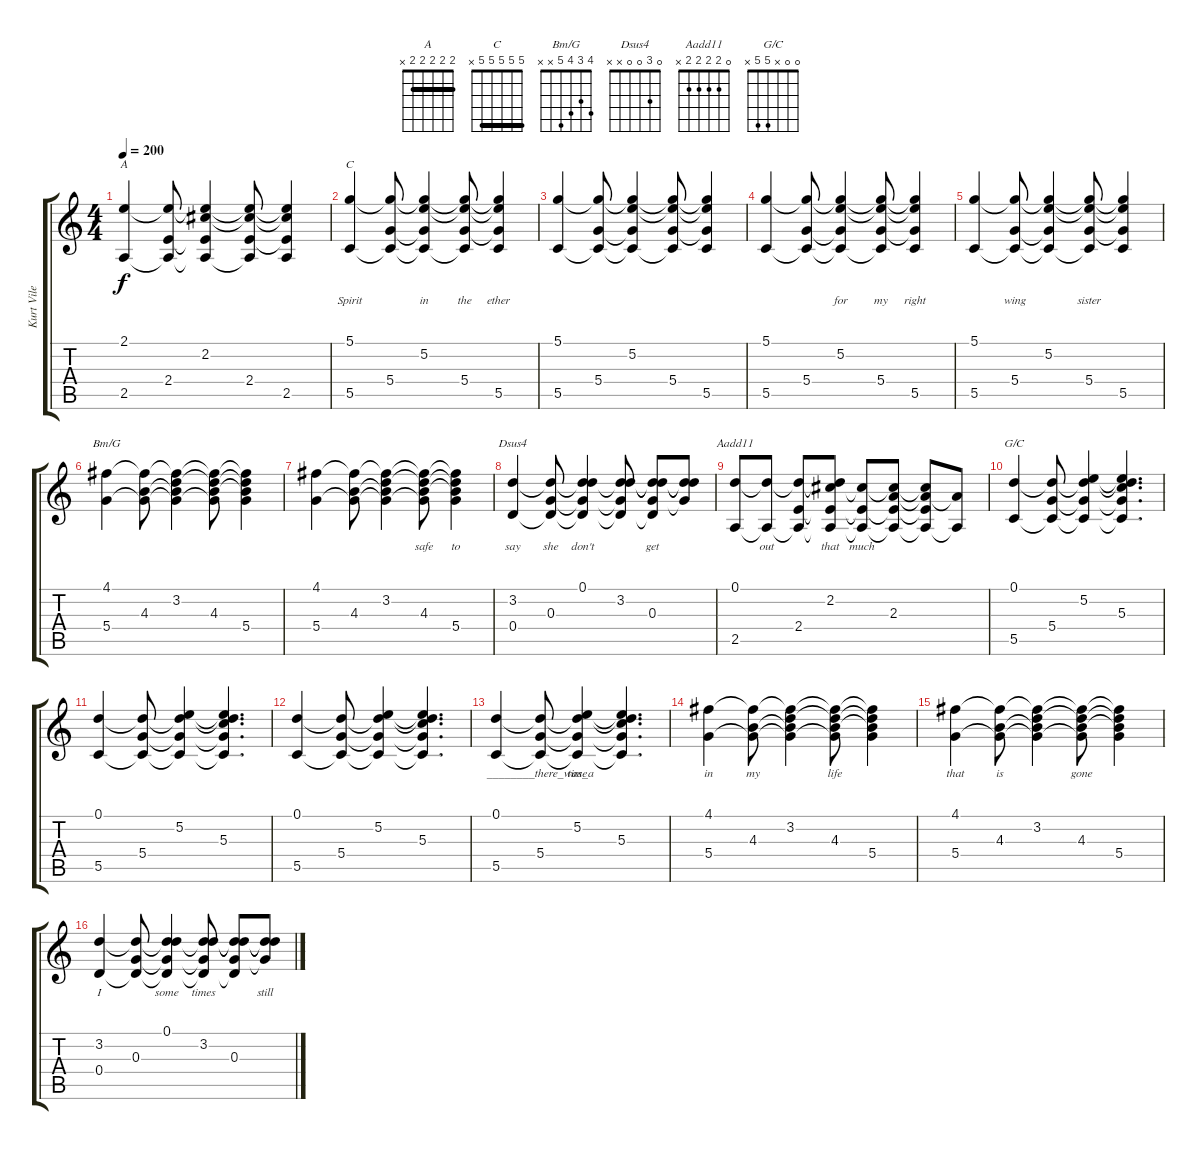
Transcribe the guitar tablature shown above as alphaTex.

\track ("Kurt Vile - Guitar" "Kurt Vile ") {instrument acousticguitarsteel}
\staff {score tabs}
\tuning (D4 B3 G3 D3 G2 D2) {hide}
\chord ("A" 2 2 2 2 2 x) {barre 2}
\chord ("C" 5 5 5 5 5 x) {barre 5}
\chord ("Bm/G" 4 3 4 5 x x)
\chord ("Dsus4" 0 3 0 0 x x)
\chord ("Aadd11" 0 2 2 2 2 x)
\chord ("G/C" 0 0 x 5 5 x)
\ts (4 4)
\tempo 200
\clef g2
\ks c
(2.1 2.5).4{ch "A" lyrics (0 "") lyrics (1 "") lyrics (2 "") lyrics (3 "") lyrics (4 "") dy f} (2.1{t} 2.4 2.5{t}).8{lyrics (0 "") lyrics (1 "") lyrics (2 "") lyrics (3 "") lyrics (4 "")} (2.1{t} 2.2 2.4{t} 2.5{t}).4{lyrics (0 "") lyrics (1 "") lyrics (2 "") lyrics (3 "") lyrics (4 "")} (2.1{t} 2.2{t} 2.4 2.5{t}).8{lyrics (0 "") lyrics (1 "") lyrics (2 "") lyrics (3 "") lyrics (4 "")} (2.1{t} 2.2{t} 2.4{t} 2.5).4{lyrics (0 "") lyrics (1 "") lyrics (2 "") lyrics (3 "") lyrics (4 "")} |
(5.1 5.5).4{ch "C" lyrics (0 "Spirit") lyrics (1 "") lyrics (2 "") lyrics (3 "") lyrics (4 "")} (5.1{t} 5.4 5.5{t}).8{lyrics (0 "") lyrics (1 "") lyrics (2 "") lyrics (3 "") lyrics (4 "")} (5.1{t} 5.2 5.4{t} 5.5{t}).4{lyrics (0 "in") lyrics (1 "") lyrics (2 "") lyrics (3 "") lyrics (4 "")} (5.1{t} 5.2{t} 5.4 5.5{t}).8{lyrics (0 "the") lyrics (1 "") lyrics (2 "") lyrics (3 "") lyrics (4 "")} (5.1{t} 5.2{t} 5.4{t} 5.5).4{lyrics (0 "ether") lyrics (1 "") lyrics (2 "") lyrics (3 "") lyrics (4 "")} |
(5.1 5.5).4{lyrics (0 "") lyrics (1 "") lyrics (2 "") lyrics (3 "") lyrics (4 "")} (5.1{t} 5.4 5.5{t}).8{lyrics (0 "") lyrics (1 "") lyrics (2 "") lyrics (3 "") lyrics (4 "")} (5.1{t} 5.2 5.4{t} 5.5{t}).4{lyrics (0 "") lyrics (1 "") lyrics (2 "") lyrics (3 "") lyrics (4 "")} (5.1{t} 5.2{t} 5.4 5.5{t}).8{lyrics (0 "") lyrics (1 "") lyrics (2 "") lyrics (3 "") lyrics (4 "")} (5.1{t} 5.2{t} 5.4{t} 5.5).4{lyrics (0 "") lyrics (1 "") lyrics (2 "") lyrics (3 "") lyrics (4 "")} |
(5.1 5.5).4{lyrics (0 "") lyrics (1 "") lyrics (2 "") lyrics (3 "") lyrics (4 "")} (5.1{t} 5.4 5.5{t}).8{lyrics (0 "") lyrics (1 "") lyrics (2 "") lyrics (3 "") lyrics (4 "")} (5.1{t} 5.2 5.4{t} 5.5{t}).4{lyrics (0 "for") lyrics (1 "") lyrics (2 "") lyrics (3 "") lyrics (4 "")} (5.1{t} 5.2{t} 5.4 5.5{t}).8{lyrics (0 "my") lyrics (1 "") lyrics (2 "") lyrics (3 "") lyrics (4 "")} (5.1{t} 5.2{t} 5.4{t} 5.5).4{lyrics (0 "right") lyrics (1 "") lyrics (2 "") lyrics (3 "") lyrics (4 "")} |
(5.1 5.5).4{lyrics (0 "") lyrics (1 "") lyrics (2 "") lyrics (3 "") lyrics (4 "")} (5.1{t} 5.4 5.5{t}).8{lyrics (0 "wing") lyrics (1 "") lyrics (2 "") lyrics (3 "") lyrics (4 "")} (5.1{t} 5.2 5.4{t} 5.5{t}).4{lyrics (0 "") lyrics (1 "") lyrics (2 "") lyrics (3 "") lyrics (4 "")} (5.1{t} 5.2{t} 5.4 5.5{t}).8{lyrics (0 "sister") lyrics (1 "") lyrics (2 "") lyrics (3 "") lyrics (4 "")} (5.1{t} 5.2{t} 5.4{t} 5.5).4{lyrics (0 "") lyrics (1 "") lyrics (2 "") lyrics (3 "") lyrics (4 "")} |
(4.1 5.4).4{ch "Bm/G" lyrics (0 "") lyrics (1 "") lyrics (2 "") lyrics (3 "") lyrics (4 "")} (4.1{t} 4.3 5.4{t}).8{lyrics (0 "") lyrics (1 "") lyrics (2 "") lyrics (3 "") lyrics (4 "")} (4.1{t} 3.2 4.3{t} 5.4{t}).4{lyrics (0 "") lyrics (1 "") lyrics (2 "") lyrics (3 "") lyrics (4 "")} (4.1{t} 3.2{t} 4.3 5.4{t}).8{lyrics (0 "") lyrics (1 "") lyrics (2 "") lyrics (3 "") lyrics (4 "")} (4.1{t} 3.2{t} 4.3{t} 5.4).4{lyrics (0 "") lyrics (1 "") lyrics (2 "") lyrics (3 "") lyrics (4 "")} |
(4.1 5.4).4{lyrics (0 "") lyrics (1 "") lyrics (2 "") lyrics (3 "") lyrics (4 "")} (4.1{t} 4.3 5.4{t}).8{lyrics (0 "") lyrics (1 "") lyrics (2 "") lyrics (3 "") lyrics (4 "")} (4.1{t} 3.2 4.3{t} 5.4{t}).4{lyrics (0 "") lyrics (1 "") lyrics (2 "") lyrics (3 "") lyrics (4 "")} (4.1{t} 3.2{t} 4.3 5.4{t}).8{lyrics (0 "safe") lyrics (1 "") lyrics (2 "") lyrics (3 "") lyrics (4 "")} (4.1{t} 3.2{t} 4.3{t} 5.4).4{lyrics (0 "to") lyrics (1 "") lyrics (2 "") lyrics (3 "") lyrics (4 "")} |
(3.2 0.4).4{ch "Dsus4" lyrics (0 "say") lyrics (1 "") lyrics (2 "") lyrics (3 "") lyrics (4 "")} (3.2{t} 0.3 0.4{t}).8{lyrics (0 "she") lyrics (1 "") lyrics (2 "") lyrics (3 "") lyrics (4 "")} (0.1 3.2{t} 0.3{t} 0.4{t}).4{lyrics (0 "don't") lyrics (1 "") lyrics (2 "") lyrics (3 "") lyrics (4 "")} (0.1{t} 3.2 0.3{t} 0.4{t}).8{lyrics (0 "") lyrics (1 "") lyrics (2 "") lyrics (3 "") lyrics (4 "")} (0.1{t} 3.2{t} 0.3 0.4{t}).8{lyrics (0 "get") lyrics (1 "") lyrics (2 "") lyrics (3 "") lyrics (4 "")} (0.1{t} 3.2{t} 0.3{t}).8{lyrics (0 "") lyrics (1 "") lyrics (2 "") lyrics (3 "") lyrics (4 "")} |
(0.1 2.5).8{ch "Aadd11" lyrics (0 "") lyrics (1 "") lyrics (2 "") lyrics (3 "") lyrics (4 "")} (0.1{t} 2.5{t}).8{lyrics (0 "out") lyrics (1 "") lyrics (2 "") lyrics (3 "") lyrics (4 "")} (0.1{t} 2.4 2.5{t}).8{lyrics (0 "") lyrics (1 "") lyrics (2 "") lyrics (3 "") lyrics (4 "")} (0.1{t} 2.2 2.4{t} 2.5{t}).8{lyrics (0 "that") lyrics (1 "") lyrics (2 "") lyrics (3 "") lyrics (4 "")} (2.2{t} 2.4{t} 2.5{t}).8{lyrics (0 "much") lyrics (1 "") lyrics (2 "") lyrics (3 "") lyrics (4 "")} (2.2{t} 2.3 2.4{t} 2.5{t}).8{lyrics (0 "") lyrics (1 "") lyrics (2 "") lyrics (3 "") lyrics (4 "")} (2.2{t} 2.3{t} 2.4{t} 2.5{t}).8{lyrics (0 "") lyrics (1 "") lyrics (2 "") lyrics (3 "") lyrics (4 "")} (2.3{t} 2.5{t}).8{lyrics (0 "") lyrics (1 "") lyrics (2 "") lyrics (3 "") lyrics (4 "")} |
(0.1 5.5).4{ch "G/C" lyrics (0 "") lyrics (1 "") lyrics (2 "") lyrics (3 "") lyrics (4 "")} (0.1{t} 5.4 5.5{t}).8{lyrics (0 "") lyrics (1 "") lyrics (2 "") lyrics (3 "") lyrics (4 "")} (0.1{t} 5.2 5.4{t} 5.5{t}).4{lyrics (0 "") lyrics (1 "") lyrics (2 "") lyrics (3 "") lyrics (4 "")} (0.1{t} 5.2{t} 5.3 5.4{t} 5.5{t}).4{d lyrics (0 "") lyrics (1 "") lyrics (2 "") lyrics (3 "") lyrics (4 "")} |
(0.1 5.5).4{lyrics (0 "") lyrics (1 "") lyrics (2 "") lyrics (3 "") lyrics (4 "")} (0.1{t} 5.4 5.5{t}).8{lyrics (0 "") lyrics (1 "") lyrics (2 "") lyrics (3 "") lyrics (4 "")} (0.1{t} 5.2 5.4{t} 5.5{t}).4{lyrics (0 "") lyrics (1 "") lyrics (2 "") lyrics (3 "") lyrics (4 "")} (0.1{t} 5.2{t} 5.3 5.4{t} 5.5{t}).4{d lyrics (0 "") lyrics (1 "") lyrics (2 "") lyrics (3 "") lyrics (4 "")} |
(0.1 5.5).4{lyrics (0 "") lyrics (1 "") lyrics (2 "") lyrics (3 "") lyrics (4 "")} (0.1{t} 5.4 5.5{t}).8{lyrics (0 "") lyrics (1 "") lyrics (2 "") lyrics (3 "") lyrics (4 "")} (0.1{t} 5.2 5.4{t} 5.5{t}).4{lyrics (0 "") lyrics (1 "") lyrics (2 "") lyrics (3 "") lyrics (4 "")} (0.1{t} 5.2{t} 5.3 5.4{t} 5.5{t}).4{d lyrics (0 "") lyrics (1 "") lyrics (2 "") lyrics (3 "") lyrics (4 "")} |
(0.1 5.5).4{lyrics (0 "") lyrics (1 "") lyrics (2 "") lyrics (3 "") lyrics (4 "")} (0.1{t} 5.4 5.5{t}).8{lyrics (0 "________there_was_a") lyrics (1 "") lyrics (2 "") lyrics (3 "") lyrics (4 "")} (0.1{t} 5.2 5.4{t} 5.5{t}).4{lyrics (0 "time") lyrics (1 "") lyrics (2 "") lyrics (3 "") lyrics (4 "")} (0.1{t} 5.2{t} 5.3 5.4{t} 5.5{t}).4{d lyrics (0 "") lyrics (1 "") lyrics (2 "") lyrics (3 "") lyrics (4 "")} |
(4.1 5.4).4{lyrics (0 "in") lyrics (1 "") lyrics (2 "") lyrics (3 "") lyrics (4 "")} (4.1{t} 4.3 5.4{t}).8{lyrics (0 "my") lyrics (1 "") lyrics (2 "") lyrics (3 "") lyrics (4 "")} (4.1{t} 3.2 4.3{t} 5.4{t}).4{lyrics (0 "") lyrics (1 "") lyrics (2 "") lyrics (3 "") lyrics (4 "")} (4.1{t} 3.2{t} 4.3 5.4{t}).8{lyrics (0 "life") lyrics (1 "") lyrics (2 "") lyrics (3 "") lyrics (4 "")} (4.1{t} 3.2{t} 4.3{t} 5.4).4{lyrics (0 "") lyrics (1 "") lyrics (2 "") lyrics (3 "") lyrics (4 "")} |
(4.1 5.4).4{lyrics (0 "that") lyrics (1 "") lyrics (2 "") lyrics (3 "") lyrics (4 "")} (4.1{t} 4.3 5.4{t}).8{lyrics (0 "is") lyrics (1 "") lyrics (2 "") lyrics (3 "") lyrics (4 "")} (4.1{t} 3.2 4.3{t} 5.4{t}).4{lyrics (0 "") lyrics (1 "") lyrics (2 "") lyrics (3 "") lyrics (4 "")} (4.1{t} 3.2{t} 4.3 5.4{t}).8{lyrics (0 "gone") lyrics (1 "") lyrics (2 "") lyrics (3 "") lyrics (4 "")} (4.1{t} 3.2{t} 4.3{t} 5.4).4{lyrics (0 "") lyrics (1 "") lyrics (2 "") lyrics (3 "") lyrics (4 "")} |
(3.2 0.4).4{lyrics (0 "I") lyrics (1 "") lyrics (2 "") lyrics (3 "") lyrics (4 "")} (3.2{t} 0.3 0.4{t}).8{lyrics (0 "") lyrics (1 "") lyrics (2 "") lyrics (3 "") lyrics (4 "")} (0.1 3.2{t} 0.3{t} 0.4{t}).4{lyrics (0 "some") lyrics (1 "") lyrics (2 "") lyrics (3 "") lyrics (4 "")} (0.1{t} 3.2 0.3{t} 0.4{t}).8{lyrics (0 "times") lyrics (1 "") lyrics (2 "") lyrics (3 "") lyrics (4 "")} (0.1{t} 3.2{t} 0.3 0.4{t}).8{lyrics (0 "") lyrics (1 "") lyrics (2 "") lyrics (3 "") lyrics (4 "")} (0.1{t} 3.2{t} 0.3{t}).8{lyrics (0 "still") lyrics (1 "") lyrics (2 "") lyrics (3 "") lyrics (4 "")}
